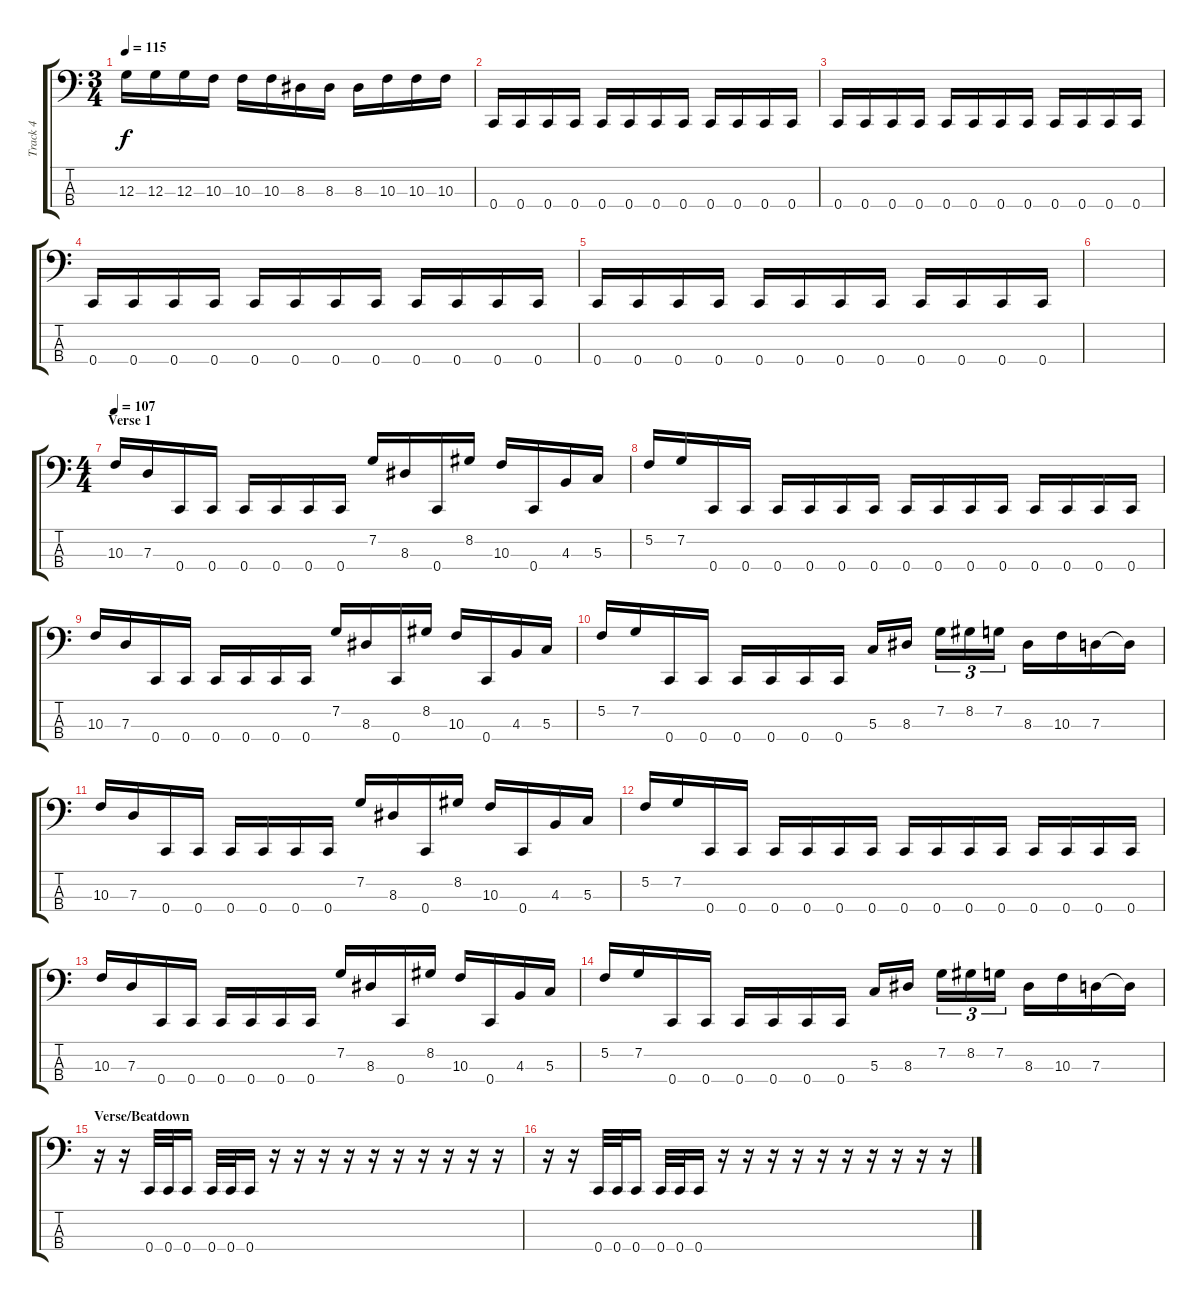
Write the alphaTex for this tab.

\track ("Track 4" "Track 4") {instrument electricbassfinger}
\staff {score tabs}
\tuning (F2 C2 G1 C1) {hide}
\ts (3 4)
\tempo 115
\clef f4
\ks c
12.3.16{dy f} 12.3.16 12.3.16 10.3.16 10.3.16 10.3.16 8.3.16 8.3.16 8.3.16 10.3.16 10.3.16 10.3.16 |
0.4.16 0.4.16 0.4.16 0.4.16 0.4.16 0.4.16 0.4.16 0.4.16 0.4.16 0.4.16 0.4.16 0.4.16 |
0.4.16 0.4.16 0.4.16 0.4.16 0.4.16 0.4.16 0.4.16 0.4.16 0.4.16 0.4.16 0.4.16 0.4.16 |
0.4.16 0.4.16 0.4.16 0.4.16 0.4.16 0.4.16 0.4.16 0.4.16 0.4.16 0.4.16 0.4.16 0.4.16 |
0.4.16 0.4.16 0.4.16 0.4.16 0.4.16 0.4.16 0.4.16 0.4.16 0.4.16 0.4.16 0.4.16 0.4.16 |
|
\ts (4 4)
\section ("" "Verse 1")
\tempo 107
10.3.16 7.3.16 0.4.16 0.4.16 0.4.16 0.4.16 0.4.16 0.4.16 7.2.16 8.3.16 0.4.16 8.2.16 10.3.16 0.4.16 4.3.16 5.3.16 |
5.2.16 7.2.16 0.4.16 0.4.16 0.4.16 0.4.16 0.4.16 0.4.16 0.4.16 0.4.16 0.4.16 0.4.16 0.4.16 0.4.16 0.4.16 0.4.16 |
10.3.16 7.3.16 0.4.16 0.4.16 0.4.16 0.4.16 0.4.16 0.4.16 7.2.16 8.3.16 0.4.16 8.2.16 10.3.16 0.4.16 4.3.16 5.3.16 |
5.2.16 7.2.16 0.4.16 0.4.16 0.4.16 0.4.16 0.4.16 0.4.16 5.3.16 8.3.16 7.2.16{tu (3 2)} 8.2.16{tu (3 2)} 7.2.16{tu (3 2)} 8.3.16 10.3.16 7.3.16 7.3{t}.16 |
10.3.16 7.3.16 0.4.16 0.4.16 0.4.16 0.4.16 0.4.16 0.4.16 7.2.16 8.3.16 0.4.16 8.2.16 10.3.16 0.4.16 4.3.16 5.3.16 |
5.2.16 7.2.16 0.4.16 0.4.16 0.4.16 0.4.16 0.4.16 0.4.16 0.4.16 0.4.16 0.4.16 0.4.16 0.4.16 0.4.16 0.4.16 0.4.16 |
10.3.16 7.3.16 0.4.16 0.4.16 0.4.16 0.4.16 0.4.16 0.4.16 7.2.16 8.3.16 0.4.16 8.2.16 10.3.16 0.4.16 4.3.16 5.3.16 |
5.2.16 7.2.16 0.4.16 0.4.16 0.4.16 0.4.16 0.4.16 0.4.16 5.3.16 8.3.16 7.2.16{tu (3 2)} 8.2.16{tu (3 2)} 7.2.16{tu (3 2)} 8.3.16 10.3.16 7.3.16 7.3{t}.16 |
\section ("" "Verse/Beatdown")
r.16 r.16 0.4.32 0.4.32 0.4.16 0.4.32 0.4.32 0.4.16 r.16 r.16 r.16 r.16 r.16 r.16 r.16 r.16 r.16 r.16 |
r.16 r.16 0.4.32 0.4.32 0.4.16 0.4.32 0.4.32 0.4.16 r.16 r.16 r.16 r.16 r.16 r.16 r.16 r.16 r.16 r.16
